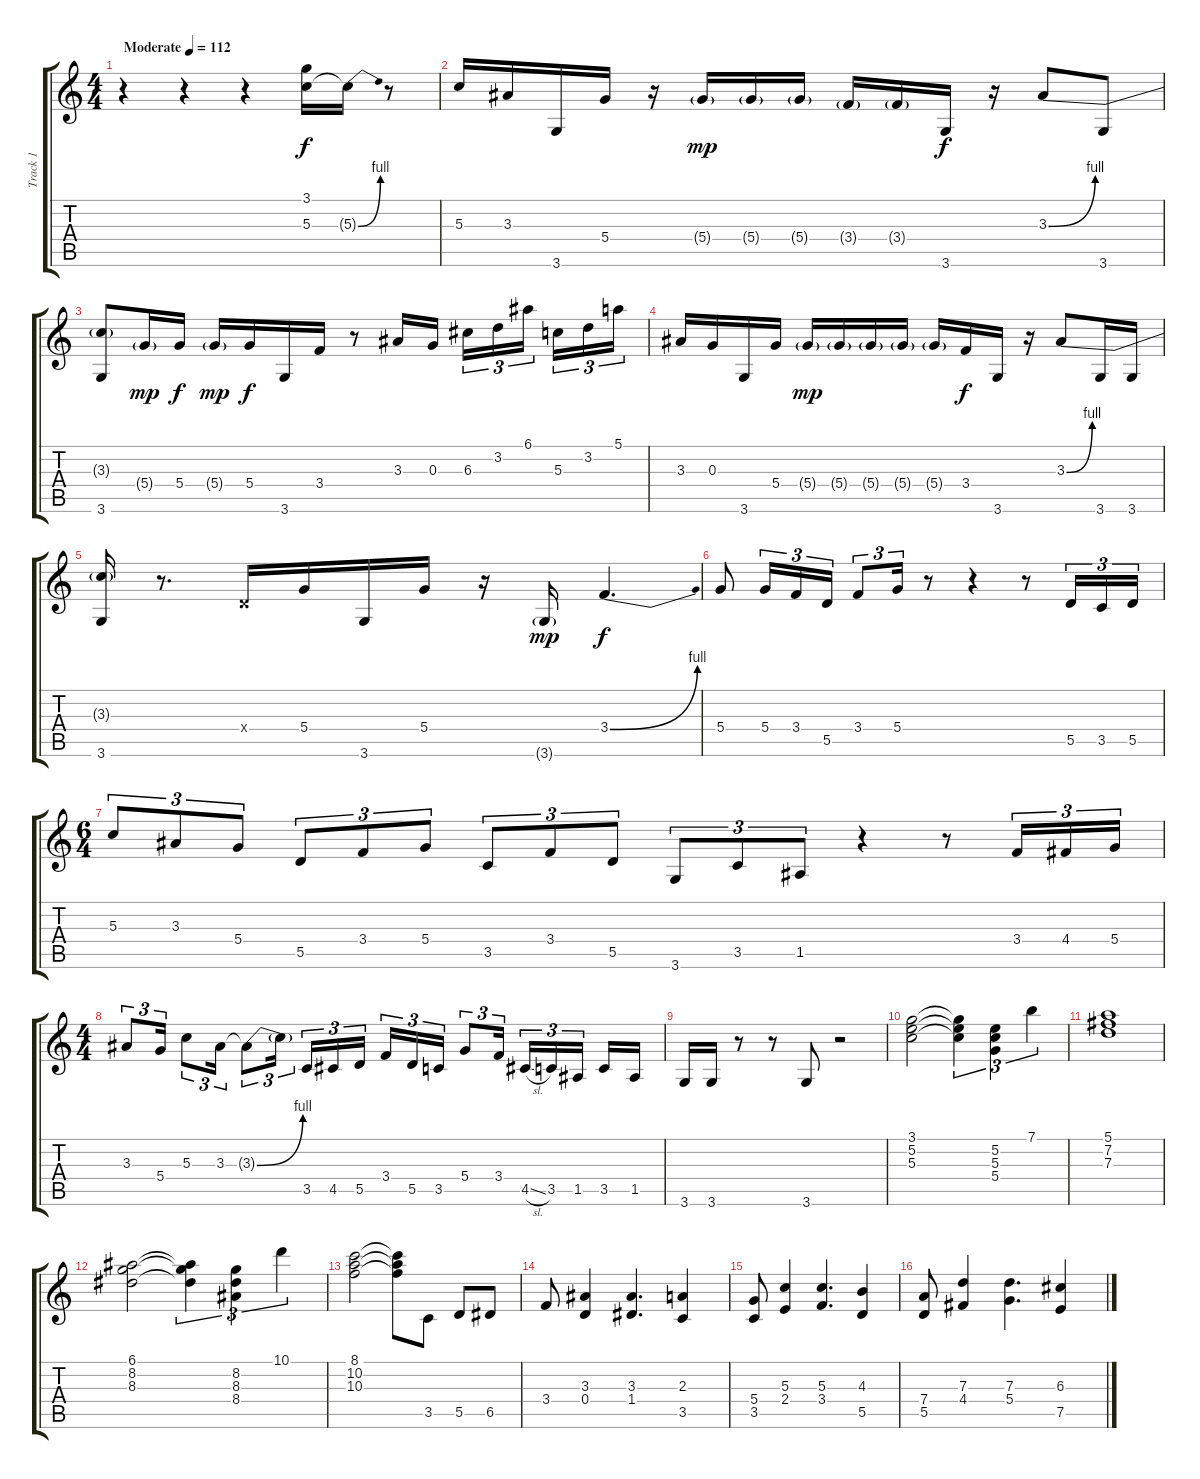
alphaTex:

\track ("Track 1" "Track 1") {instrument acousticguitarsteel}
\staff {score tabs}
\tuning (E4 B3 G3 D3 A2 E2) {hide}
\ts (4 4)
\tempo (112 "Moderate")
\clef g2
\ks c
r.4{dy f instrument acousticguitarsteel} r.4 r.4 (3.1 5.3).16 5.3{be (bend 0 0 60 4) t}.16 r.8 |
5.3.16 3.3.16 3.6.16 5.4.16 r.16 5.4{g}.16{dy mp} 5.4{g}.16 5.4{g}.16 3.4{g}.16 3.4{g}.16 3.6.16{dy f} r.16 3.3{be (bend 0 0 60 4)}.8 3.6.8 |
(3.3{t} 3.6).8 5.4{g}.16{dy mp} 5.4.16{dy f} 5.4{g}.16{dy mp} 5.4.16{dy f} 3.6.16 3.4.16 r.8 3.3.16 0.3.16 6.3.16{tu (3 2)} 3.2.16{tu (3 2)} 6.1.16{tu (3 2) beam splitsecondary} 5.3.16{tu (3 2)} 3.2.16{tu (3 2)} 5.1.16{tu (3 2)} |
3.3.16 0.3.16 3.6.16 5.4.16 5.4{g}.16{dy mp} 5.4{g}.16 5.4{g}.16 5.4{g}.16 5.4{g}.16 3.4.16{dy f} 3.6.16 r.16 3.3{be (bend 0 0 60 4)}.8 3.6.16 3.6.16 |
(3.3{t} 3.6).16 r.8{d} 0.4{x}.16 5.4.16 3.6.16 5.4.16 r.16 3.6{g}.16{dy mp} 3.4{be (bend 0 0 60 4)}.4{d dy f} |
5.4.8 5.4.16{tu (3 2)} 3.4.16{tu (3 2)} 5.5.16{tu (3 2)} 3.4.8{tu (3 2)} 5.4.16{tu (3 2)} r.8 r.4 r.8 5.5.16{tu (3 2)} 3.5.16{tu (3 2)} 5.5.16{tu (3 2)} |
\ts (6 4)
5.3.8{tu (3 2)} 3.3.8{tu (3 2)} 5.4.8{tu (3 2)} 5.5.8{tu (3 2)} 3.4.8{tu (3 2)} 5.4.8{tu (3 2)} 3.5.8{tu (3 2)} 3.4.8{tu (3 2)} 5.5.8{tu (3 2)} 3.6.8{tu (3 2)} 3.5.8{tu (3 2)} 1.5.8{tu (3 2)} r.4 r.8 3.4.16{tu (3 2)} 4.4.16{tu (3 2)} 5.4.16{tu (3 2)} |
\ts (4 4)
3.3.8{tu (3 2)} 5.4.16{tu (3 2)} 5.3.8{tu (3 2)} 3.3.16{tu (3 2)} 3.3{be (bend 0 0 60 4) t}.8{tu (3 2)} 3.3{t}.16{tu (3 2) beam splitsecondary} 3.5.16{tu (3 2)} 4.5.16{tu (3 2)} 5.5.16{tu (3 2)} 3.4.16{tu (3 2)} 5.5.16{tu (3 2)} 3.5.16{tu (3 2)} 5.4.8{tu (3 2)} 3.4.16{tu (3 2)} 4.5{sl}.16{tu (3 2)} 3.5.16{tu (3 2)} 1.5.16{tu (3 2) beam splitsecondary} 3.5.16 1.5.16 |
3.6.16 3.6.16 r.8 r.8 3.6.8 r.2 |
(3.1 5.2 5.3).2 (3.1{t} 5.2{t} 5.3{t}).4{tu (3 2)} (5.2 5.3 5.4).4{tu (3 2)} 7.1.4{tu (3 2)} |
(5.1 7.2 7.3).1 |
(6.1 8.2 8.3).2 (6.1{t} 8.2{t} 8.3{t}).4{tu (3 2)} (8.2 8.3 8.4).4{tu (3 2)} 10.1.4{tu (3 2)} |
(8.1 10.2 10.3).2 (8.1{t} 10.2{t} 10.3{t}).8 3.5.8 5.5.8 6.5.8 |
3.4.8 (3.3 0.4).4 (3.3 1.4).4{d} (2.3 3.5).4 |
(5.4 3.5).8 (5.3 2.4).4 (5.3 3.4).4{d} (4.3 5.5).4 |
(7.4 5.5).8 (7.3 4.4).4 (7.3 5.4).4{d} (6.3 7.5).4
